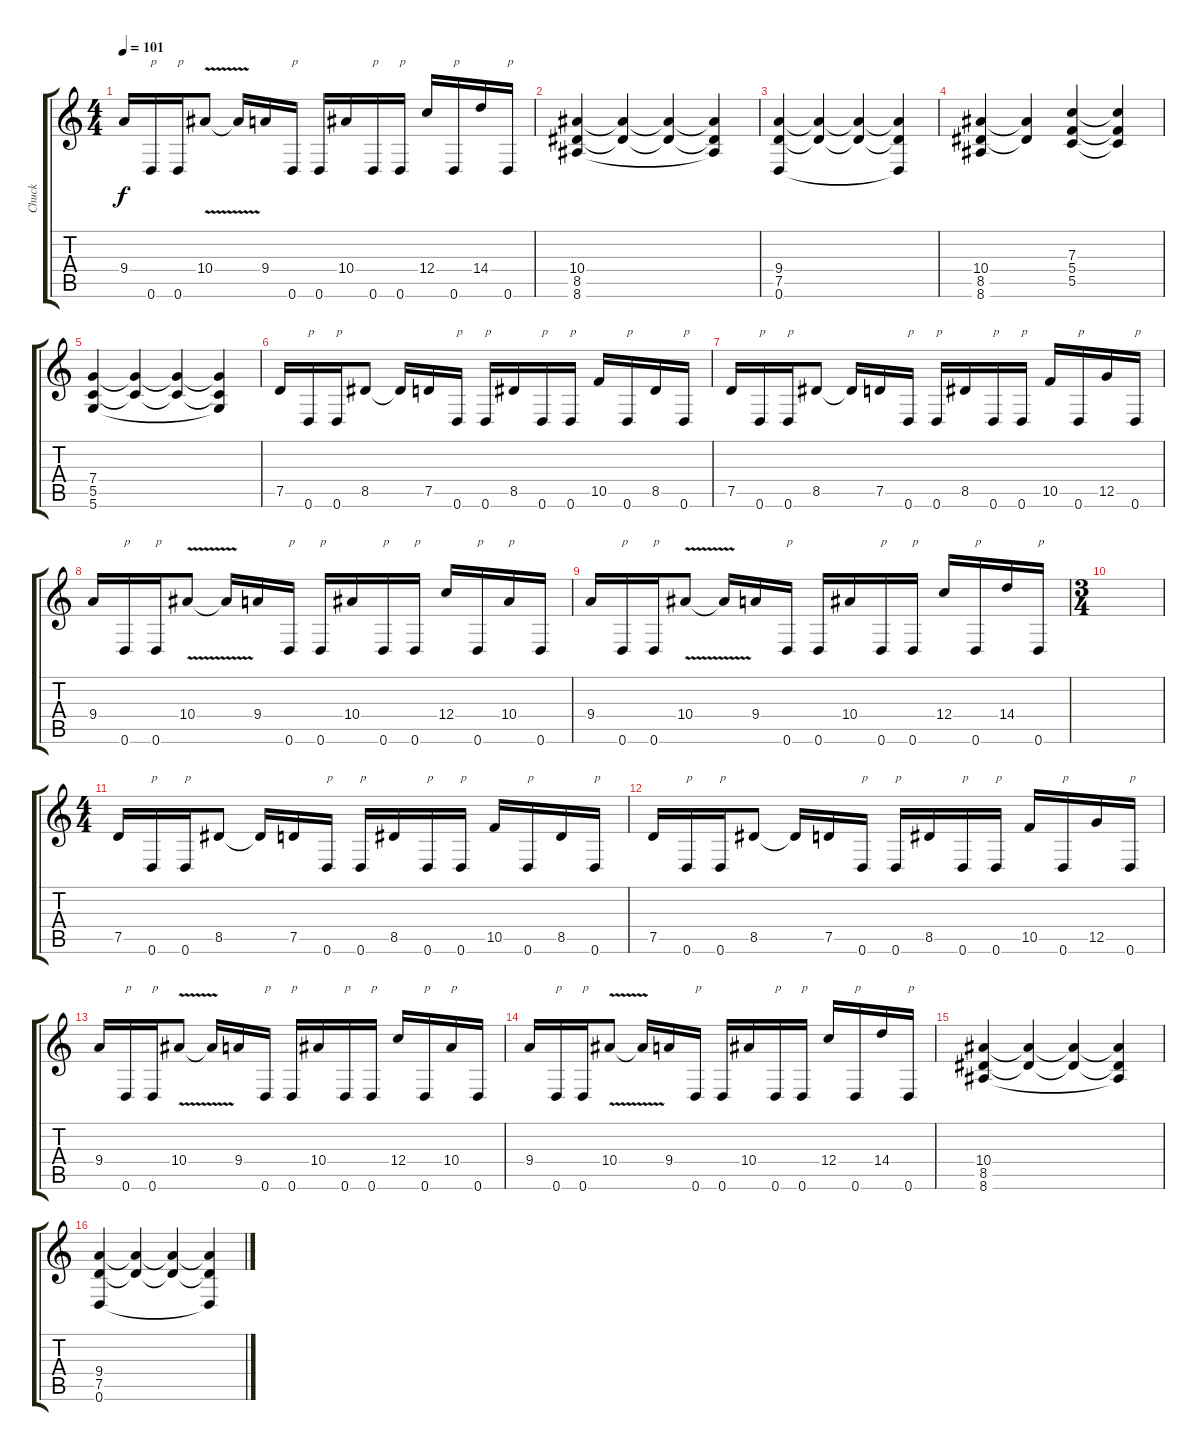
\track ("Chuck" "Chuck") {instrument distortionguitar}
\staff {score tabs}
\tuning (D4 A3 F3 C3 G2 D2) {hide}
\ts (4 4)
\tempo 101
\clef g2
\ks c
9.4.16{dy f} 0.6.16{txt "p"} 0.6.16{txt "p"} 10.4{v}.8 10.4{t}.16 9.4.16 0.6.16{txt "p"} 0.6.16 10.4.16 0.6.16{txt "p"} 0.6.16{txt "p"} 12.4.16 0.6.16{txt "p"} 14.4.16 0.6.16{txt "p"} |
(10.4 8.5 8.6).4 (10.4{t} 8.5{t}).4 (10.4{t} 8.5{t}).4 (10.4{t} 8.5{t} 8.6{t}).4 |
(9.4 7.5 0.6).4 (9.4{t} 7.5{t}).4 (9.4{t} 7.5{t}).4 (9.4{t} 7.5{t} 0.6{t}).4 |
(10.4 8.5 8.6).4 (10.4{t} 8.5{t}).4 (7.3 5.4 5.5).4 (7.3{t} 5.4{t} 5.5{t}).4 |
(7.4 5.5 5.6).4 (7.4{t} 5.5{t}).4 (7.4{t} 5.5{t}).4 (7.4{t} 5.5{t} 5.6{t}).4 |
7.5.16 0.6.16{txt "p"} 0.6.16{txt "p"} 8.5.8 8.5{t}.16 7.5.16 0.6.16{txt "p"} 0.6.16{txt "p"} 8.5.16 0.6.16{txt "p"} 0.6.16{txt "p"} 10.5.16 0.6.16{txt "p"} 8.5.16 0.6.16{txt "p"} |
7.5.16 0.6.16{txt "p"} 0.6.16{txt "p"} 8.5.8 8.5{t}.16 7.5.16 0.6.16{txt "p"} 0.6.16{txt "p"} 8.5.16 0.6.16{txt "p"} 0.6.16{txt "p"} 10.5.16 0.6.16{txt "p"} 12.5.16 0.6.16{txt "p"} |
9.4.16 0.6.16{txt "p"} 0.6.16{txt "p"} 10.4{v}.8 10.4{t}.16 9.4.16 0.6.16{txt "p"} 0.6.16{txt "p"} 10.4.16 0.6.16{txt "p"} 0.6.16{txt "p"} 12.4.16 0.6.16{txt "p"} 10.4.16{txt "p"} 0.6.16 |
9.4.16 0.6.16{txt "p"} 0.6.16{txt "p"} 10.4{v}.8 10.4{t}.16 9.4.16 0.6.16{txt "p"} 0.6.16 10.4.16 0.6.16{txt "p"} 0.6.16{txt "p"} 12.4.16 0.6.16{txt "p"} 14.4.16 0.6.16{txt "p"} |
\ts (3 4)
|
\ts (4 4)
7.5.16 0.6.16{txt "p"} 0.6.16{txt "p"} 8.5.8 8.5{t}.16 7.5.16 0.6.16{txt "p"} 0.6.16{txt "p"} 8.5.16 0.6.16{txt "p"} 0.6.16{txt "p"} 10.5.16 0.6.16{txt "p"} 8.5.16 0.6.16{txt "p"} |
7.5.16 0.6.16{txt "p"} 0.6.16{txt "p"} 8.5.8 8.5{t}.16 7.5.16 0.6.16{txt "p"} 0.6.16{txt "p"} 8.5.16 0.6.16{txt "p"} 0.6.16{txt "p"} 10.5.16 0.6.16{txt "p"} 12.5.16 0.6.16{txt "p"} |
9.4.16 0.6.16{txt "p"} 0.6.16{txt "p"} 10.4{v}.8 10.4{t}.16 9.4.16 0.6.16{txt "p"} 0.6.16{txt "p"} 10.4.16 0.6.16{txt "p"} 0.6.16{txt "p"} 12.4.16 0.6.16{txt "p"} 10.4.16{txt "p"} 0.6.16 |
9.4.16 0.6.16{txt "p"} 0.6.16{txt "p"} 10.4{v}.8 10.4{t}.16 9.4.16 0.6.16{txt "p"} 0.6.16 10.4.16 0.6.16{txt "p"} 0.6.16{txt "p"} 12.4.16 0.6.16{txt "p"} 14.4.16 0.6.16{txt "p"} |
(10.4 8.5 8.6).4 (10.4{t} 8.5{t}).4 (10.4{t} 8.5{t}).4 (10.4{t} 8.5{t} 8.6{t}).4 |
(9.4 7.5 0.6).4 (9.4{t} 7.5{t}).4 (9.4{t} 7.5{t}).4 (9.4{t} 7.5{t} 0.6{t}).4
